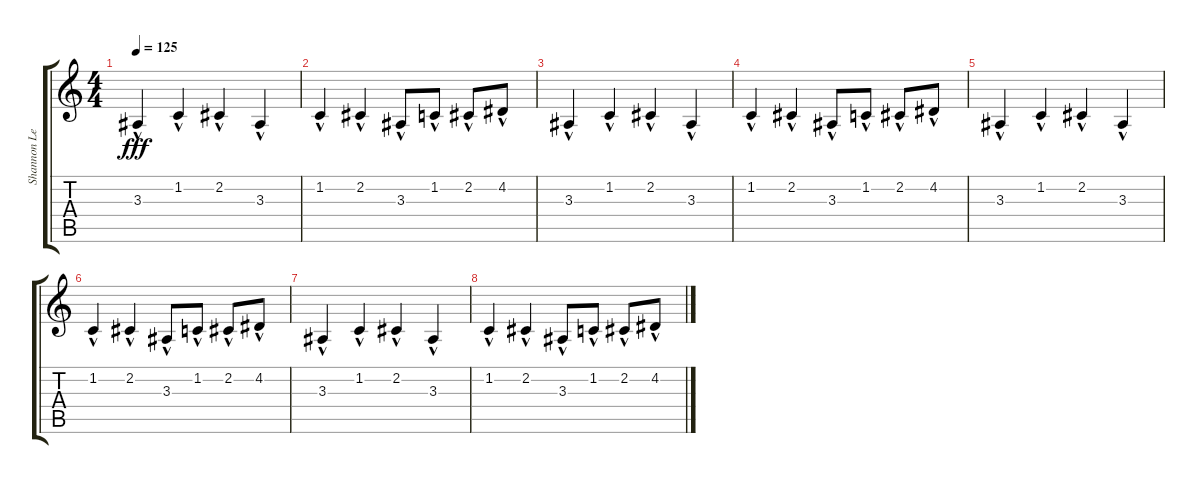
\track ("Shannon Leto" "Shannon Le") {instrument stringensemble1}
\staff {score tabs}
\tuning (E4 B3 G3 D3 A2 E2) {hide}
\ts (4 4)
\tempo 125
\clef g2
\ks c
3.3{hac}.4{dy fff} 1.2{hac}.4 2.2{hac}.4 3.3{hac}.4 |
1.2{hac}.4 2.2{hac}.4 3.3{hac}.8 1.2{hac}.8 2.2{hac}.8 4.2{hac}.8 |
3.3{hac}.4 1.2{hac}.4 2.2{hac}.4 3.3{hac}.4 |
1.2{hac}.4 2.2{hac}.4 3.3{hac}.8 1.2{hac}.8 2.2{hac}.8 4.2{hac}.8 |
3.3{hac}.4 1.2{hac}.4 2.2{hac}.4 3.3{hac}.4 |
1.2{hac}.4 2.2{hac}.4 3.3{hac}.8 1.2{hac}.8 2.2{hac}.8 4.2{hac}.8 |
3.3{hac}.4 1.2{hac}.4 2.2{hac}.4 3.3{hac}.4 |
1.2{hac}.4 2.2{hac}.4 3.3{hac}.8 1.2{hac}.8 2.2{hac}.8 4.2{hac}.8
